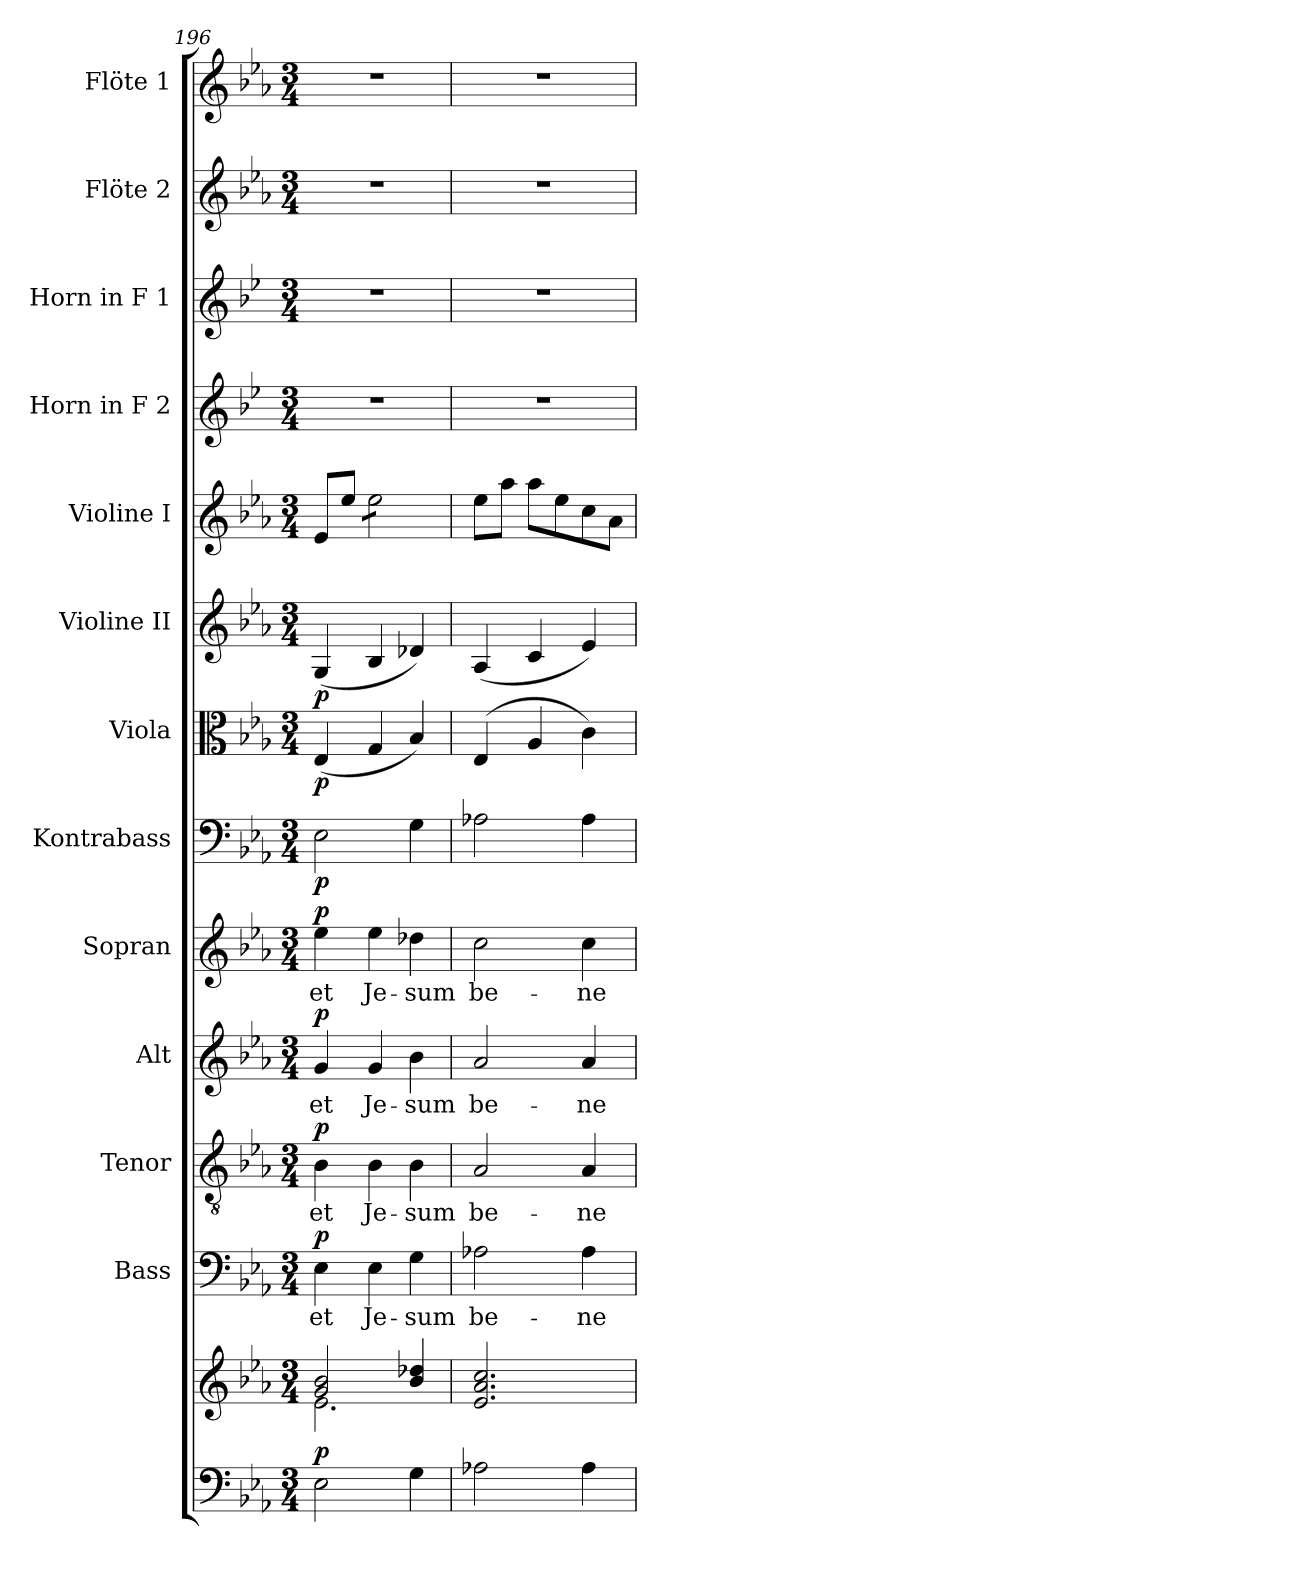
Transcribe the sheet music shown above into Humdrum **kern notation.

**kern	**kern	**dynam	**kern	**text	**dynam	**kern	**text	**dynam	**kern	**text	**dynam	**kern	**text	**dynam	**kern	**dynam	**kern	**dynam	**kern	**dynam	**kern	**kern	**kern	**kern	**kern
*part13	*part13	*part13	*part12	*part12	*part12	*part11	*part11	*part11	*part10	*part10	*part10	*part9	*part9	*part9	*part8	*part8	*part7	*part7	*part6	*part6	*part5	*part4	*part3	*part2	*part1
*staff14	*staff13	*staff13/14	*staff12	*staff12	*staff12	*staff11	*staff11	*staff11	*staff10	*staff10	*staff10	*staff9	*staff9	*staff9	*staff8	*staff8	*staff7	*staff7	*staff6	*staff6	*staff5	*staff4	*staff3	*staff2	*staff1
*	*	*	*I"Bass	*	*	*I"Tenor	*	*	*I"Alt	*	*	*I"Sopran	*	*	*I"Kontrabass	*	*I"Viola	*	*I"Violine II	*	*I"Violine I	*I"Horn in F 2	*I"Horn in F 1	*I"Flöte 2	*I"Flöte 1
*	*	*	*I'B.	*	*	*I'T.	*	*	*I'A.	*	*	*I'S.	*	*	*I'Kb.	*	*I'Vla.	*	*I'Vl. II	*	*I'Vl. I	*I'Hrn. F 2	*I'Hrn. F 1	*I'Fl. 2	*I'Fl. 1
*clefF4	*clefG2	*	*clefF4	*	*	*clefGv2	*	*	*clefG2	*	*	*clefG2	*	*	*clefF4	*	*clefC3	*	*clefG2	*	*clefG2	*clefG2	*clefG2	*clefG2	*clefG2
*	*	*	*	*	*	*	*	*	*	*	*	*	*	*	*ITrd7c12	*	*	*	*	*	*	*ITrd4c7	*ITrd4c7	*	*
*k[b-e-a-]	*k[b-e-a-]	*	*k[b-e-a-]	*	*	*k[b-e-a-]	*	*	*k[b-e-a-]	*	*	*k[b-e-a-]	*	*	*k[b-e-a-]	*	*k[b-e-a-]	*	*k[b-e-a-]	*	*k[b-e-a-]	*k[b-e-a-]	*k[b-e-a-]	*k[b-e-a-]	*k[b-e-a-]
*E-:	*E-:	*	*E-:	*	*	*E-:	*	*	*E-:	*	*	*E-:	*	*	*E-:	*	*E-:	*	*E-:	*	*E-:	*E-:	*E-:	*E-:	*E-:
*M3/4	*M3/4	*	*M3/4	*	*	*M3/4	*	*	*M3/4	*	*	*M3/4	*	*	*M3/4	*	*M3/4	*	*M3/4	*	*M3/4	*M3/4	*M3/4	*M3/4	*M3/4
=196	=196	=196	=196	=196	=196	=196	=196	=196	=196	=196	=196	=196	=196	=196	=196	=196	=196	=196	=196	=196	=196	=196	=196	=196	=196
*	*^	*	*	*	*	*	*	*	*	*	*	*	*	*	*	*	*	*	*	*	*	*	*	*	*
!	!	!	!LO:DY:a=2	!	!LO:LY:b	!LO:DY:a	!	!LO:LY:b	!LO:DY:a	!	!LO:LY:b	!LO:DY:a	!	!LO:LY:b	!LO:DY:a	!	!LO:DY:b	!	!LO:DY:b	!	!LO:DY:b	!	!	!	!	!
2E-\	2g/ 2b-/	2.e-\	p	4E-\	et	p	4B-\	et	p	4g/	et	p	4ee-\	et	p	2EE-\	p	(<4E-/	p	(<4G/	p	8e-/L	2.r	2.r	2.r	2.r
.	.	.	.	.	.	.	.	.	.	.	.	.	.	.	.	.	.	.	.	.	.	8ee-/J	.	.	.	.
!	!	!	!	!	!LO:LY:b	!	!	!LO:LY:b	!	!	!LO:LY:b	!	!	!LO:LY:b	!	!	!	!	!	!	!	!	!	!	!	!
*	*	*	*	*	*	*	*	*	*	*	*	*	*	*	*	*	*	*	*	*	*	*tremolo	*	*	*	*
.	.	.	.	4E-\	Je-	.	4B-\	Je-	.	4g/	Je-	.	4ee-\	Je-	.	.	.	4G/	.	4B-/	.	8ee-\L	.	.	.	.
.	.	.	.	.	.	.	.	.	.	.	.	.	.	.	.	.	.	.	.	.	.	8ee-\	.	.	.	.
!	!	!	!	!	!LO:LY:b	!	!	!LO:LY:b	!	!	!LO:LY:b	!	!	!LO:LY:b	!	!	!	!	!	!	!	!	!	!	!	!
4G\	4b-/ 4dd-X/	.	.	4G\	-sum	.	4B-\	-sum	.	4b-\	-sum	.	4dd-X\	-sum	.	4GG\	.	4B-/)	.	4d-X/)	.	8ee-\	.	.	.	.
.	.	.	.	.	.	.	.	.	.	.	.	.	.	.	.	.	.	.	.	.	.	8ee-\J	.	.	.	.
*	*	*	*	*	*	*	*	*	*	*	*	*	*	*	*	*	*	*	*	*	*	*Xtremolo	*	*	*	*
*	*v	*v	*	*	*	*	*	*	*	*	*	*	*	*	*	*	*	*	*	*	*	*	*	*	*	*
=197	=197	=197	=197	=197	=197	=197	=197	=197	=197	=197	=197	=197	=197	=197	=197	=197	=197	=197	=197	=197	=197	=197	=197	=197	=197
!	!	!	!	!LO:LY:b	!	!	!LO:LY:b	!	!	!LO:LY:b	!	!	!LO:LY:b	!	!	!	!	!	!	!	!	!	!	!	!
2A-X\	2.e-/ 2.a-/ 2.cc/	.	2A-X\	be-	.	2A-/	be-	.	2a-/	be-	.	2cc\	be-	.	2AA-X\	.	(>4E-/	.	(<4A-/	.	8ee-\L	2.r	2.r	2.r	2.r
.	.	.	.	.	.	.	.	.	.	.	.	.	.	.	.	.	.	.	.	.	8aa-\J	.	.	.	.
.	.	.	.	.	.	.	.	.	.	.	.	.	.	.	.	.	4A-/	.	4c/	.	8aa-\L	.	.	.	.
.	.	.	.	.	.	.	.	.	.	.	.	.	.	.	.	.	.	.	.	.	8ee-\	.	.	.	.
!	!	!	!	!LO:LY:b	!	!	!LO:LY:b	!	!	!LO:LY:b	!	!	!LO:LY:b	!	!	!	!	!	!	!	!	!	!	!	!
4A-\	.	.	4A-\	-ne-	.	4A-/	-ne-	.	4a-/	-ne-	.	4cc\	-ne-	.	4AA-\	.	4c\)	.	4e-/)	.	8cc\	.	.	.	.
.	.	.	.	.	.	.	.	.	.	.	.	.	.	.	.	.	.	.	.	.	8a-\J	.	.	.	.
=	=	=	=	=	=	=	=	=	=	=	=	=	=	=	=	=	=	=	=	=	=	=	=	=	=
*-	*-	*-	*-	*-	*-	*-	*-	*-	*-	*-	*-	*-	*-	*-	*-	*-	*-	*-	*-	*-	*-	*-	*-	*-	*-
